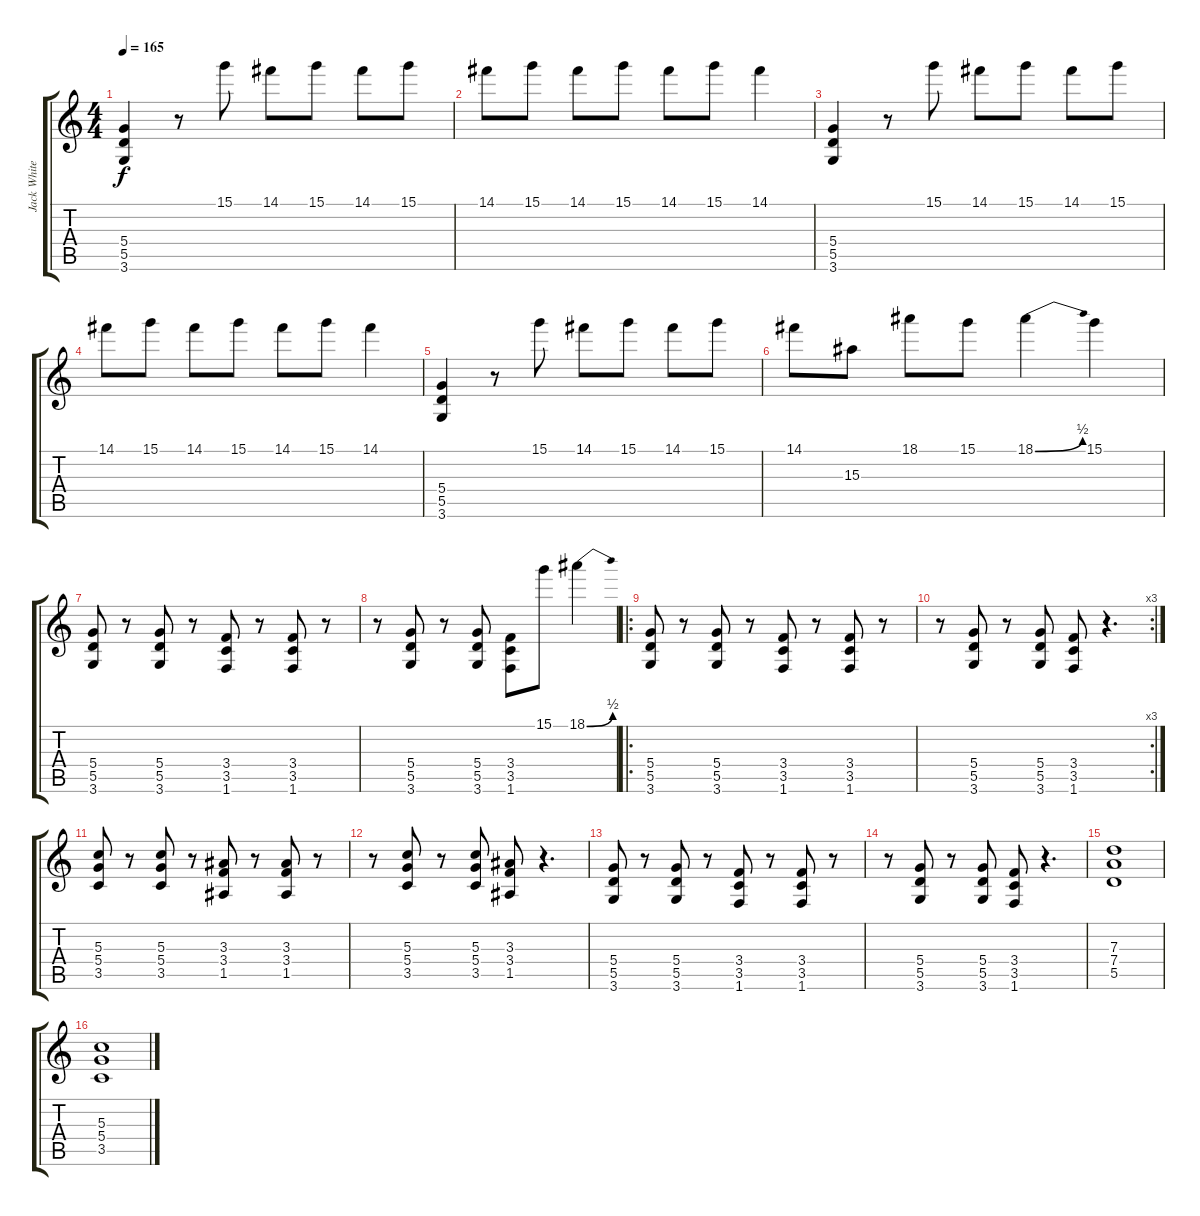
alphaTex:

\track ("Jack White" "Jack White") {instrument distortionguitar}
\staff {score tabs}
\tuning (E4 B3 G3 D3 A2 E2) {hide}
\ts (4 4)
\tempo 165
\clef g2
\ks c
(5.4 5.5 3.6).4{dy f} r.8 15.1.8 14.1.8 15.1.8 14.1.8 15.1.8 |
14.1.8 15.1.8 14.1.8 15.1.8 14.1.8 15.1.8 14.1.4 |
(5.4 5.5 3.6).4 r.8 15.1.8 14.1.8 15.1.8 14.1.8 15.1.8 |
14.1.8 15.1.8 14.1.8 15.1.8 14.1.8 15.1.8 14.1.4 |
(5.4 5.5 3.6).4 r.8 15.1.8 14.1.8 15.1.8 14.1.8 15.1.8 |
14.1.8 15.3.8 18.1.8 15.1.8 18.1{be (bend 0 0 60 2)}.4 15.1.4 |
(5.4 5.5 3.6).8 r.8 (5.4 5.5 3.6).8 r.8 (3.4 3.5 1.6).8 r.8 (3.4 3.5 1.6).8 r.8 |
r.8 (5.4 5.5 3.6).8 r.8 (5.4 5.5 3.6).8 (3.4 3.5 1.6).8 15.1.8 18.1{be (bend 0 0 60 2)}.4 |
\ro
(5.4 5.5 3.6).8 r.8 (5.4 5.5 3.6).8 r.8 (3.4 3.5 1.6).8 r.8 (3.4 3.5 1.6).8 r.8 |
\rc 3
r.8 (5.4 5.5 3.6).8 r.8 (5.4 5.5 3.6).8 (3.4 3.5 1.6).8 r.4{d} |
(5.3 5.4 3.5).8 r.8 (5.3 5.4 3.5).8 r.8 (3.3 3.4 1.5).8 r.8 (3.3 3.4 1.5).8 r.8 |
r.8 (5.3 5.4 3.5).8 r.8 (5.3 5.4 3.5).8 (3.3 3.4 1.5).8 r.4{d} |
(5.4 5.5 3.6).8 r.8 (5.4 5.5 3.6).8 r.8 (3.4 3.5 1.6).8 r.8 (3.4 3.5 1.6).8 r.8 |
r.8 (5.4 5.5 3.6).8 r.8 (5.4 5.5 3.6).8 (3.4 3.5 1.6).8 r.4{d} |
(7.3 7.4 5.5).1 |
(5.3 5.4 3.5).1
